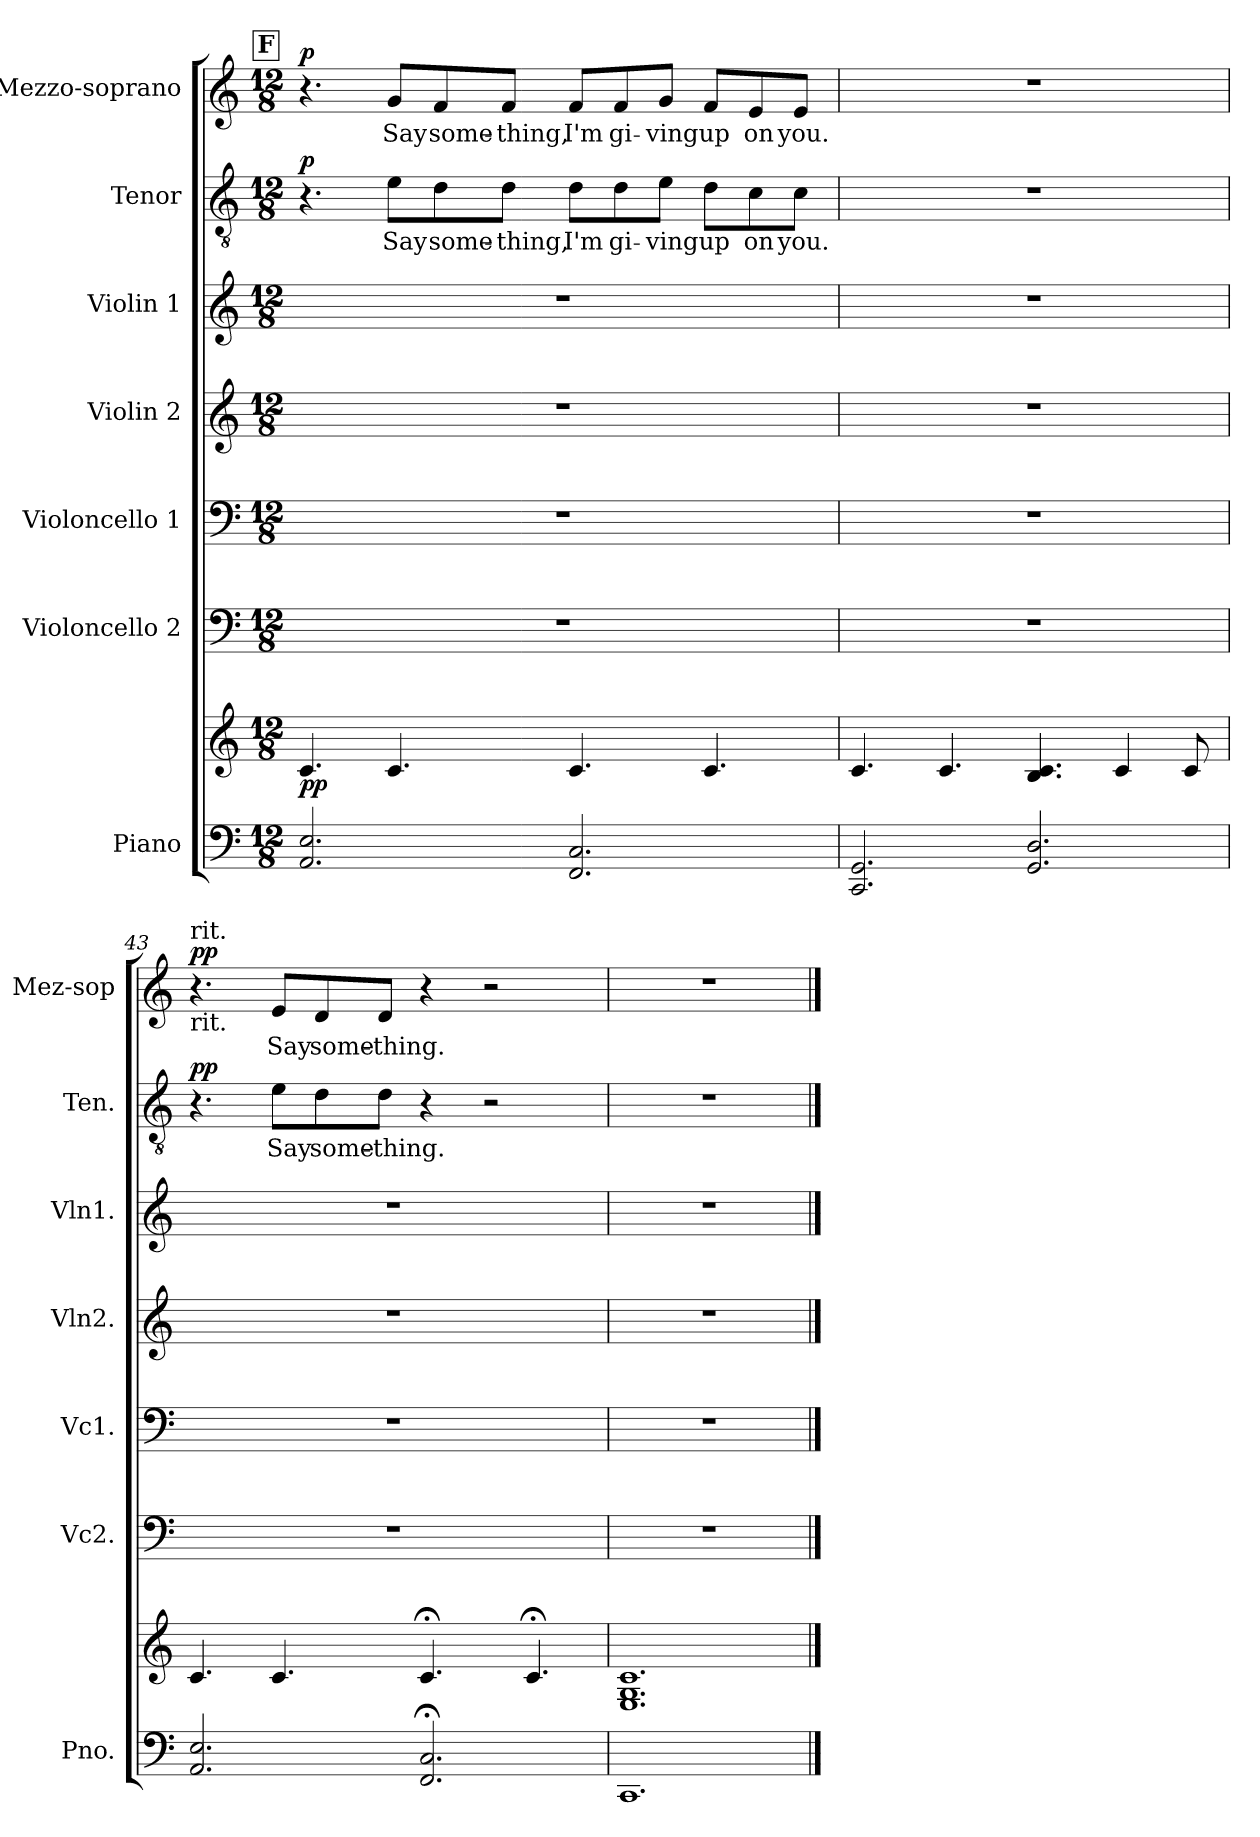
**kern	**kern	**dynam	**kern	**kern	**kern	**kern	**kern	**text	**dynam	**kern	**text	**dynam
*part7	*part7	*part7	*part6	*part5	*part4	*part3	*part2	*part2	*part2	*part1	*part1	*part1
*staff8	*staff7	*staff7/8	*staff6	*staff5	*staff4	*staff3	*staff2	*staff2	*staff2	*staff1	*staff1	*staff1
*I"Piano	*	*	*I"Violoncello 2	*I"Violoncello 1	*I"Violin 2	*I"Violin 1	*I"Tenor	*	*	*I"Mezzo-soprano	*	*
*I'Pno.	*	*	*I'Vc2.	*I'Vc1.	*I'Vln2.	*I'Vln1.	*I'Ten.	*	*	*I'Mez-sop	*	*
!!LO:PB:g=z
*clefF4	*clefG2	*	*clefF4	*clefF4	*clefG2	*clefG2	*clefGv2	*	*	*clefG2	*	*
*	*	*	*	*	*	*	*ITrd8c14	*	*	*	*	*
*k[]	*k[]	*	*k[]	*k[]	*k[]	*k[]	*k[]	*	*	*k[]	*	*
*M12/8	*M12/8	*	*M12/8	*M12/8	*M12/8	*M12/8	*M12/8	*	*	*M12/8	*	*
!!LO:REH:place=s1:a:B:fs=14:t=F
=41	=41	=41	=41	=41	=41	=41	=41	=41	=41	=41	=41	=41
!	!	!LO:DY:b	!	!	!	!	!	!	!LO:DY:b	!	!	!LO:DY:b
2.AA/ 2.E/	4.c/	pp	1.r	1.r	1.r	1.r	4.r	.	p	4.r	.	p
.	4.c/	.	.	.	.	.	8E\L	Say	.	8g/L	Say	.
.	.	.	.	.	.	.	8D\	some-	.	8f/	some-	.
.	.	.	.	.	.	.	8D\J	-thing,	.	8f/J	-thing,	.
2.FF/ 2.C/	4.c/	.	.	.	.	.	8D\L	I'm	.	8f/L	I'm	.
.	.	.	.	.	.	.	8D\	gi-	.	8f/	gi-	.
.	.	.	.	.	.	.	8E\J	-ving	.	8g/J	-ving	.
.	4.c/	.	.	.	.	.	8D\L	up	.	8f/L	up	.
.	.	.	.	.	.	.	8C\	on	.	8e/	on	.
.	.	.	.	.	.	.	8C\J	you.	.	8e/J	you.	.
=42	=42	=42	=42	=42	=42	=42	=42	=42	=42	=42	=42	=42
2.CC/ 2.GG/	4.c/	.	1.r	1.r	1.r	1.r	1.r	.	.	1.r	.	.
.	4.c/	.	.	.	.	.	.	.	.	.	.	.
2.GG/ 2.D/	4.B/ 4.c/	.	.	.	.	.	.	.	.	.	.	.
.	4c/	.	.	.	.	.	.	.	.	.	.	.
.	8c/	.	.	.	.	.	.	.	.	.	.	.
=43	=43	=43	=43	=43	=43	=43	=43	=43	=43	=43	=43	=43
!	!	!	!	!	!	!	!	!	!	!LO:TX:b:t=rit.	!	!
!	!	!	!	!	!	!	!	!	!	!LO:TX:a:t=rit.	!	!
!	!	!	!	!	!	!	!	!	!LO:DY:b	!	!	!LO:DY:b
2.AA/ 2.E/	4.c/	.	1.r	1.r	1.r	1.r	4.r	.	pp	4.r	.	pp
.	4.c/	.	.	.	.	.	8E\L	Say	.	8e/L	Say	.
.	.	.	.	.	.	.	8D\	some-	.	8d/	some-	.
.	.	.	.	.	.	.	8D\J	-thing.	.	8d/J	-thing.	.
2.FF/;< 2.C/;<	4.c;</	.	.	.	.	.	4r	.	.	4r	.	.
.	.	.	.	.	.	.	2r	.	.	2r	.	.
.	4.c;</	.	.	.	.	.	.	.	.	.	.	.
=44	=44	=44	=44	=44	=44	=44	=44	=44	=44	=44	=44	=44
1.CC	1.E 1.G 1.c	.	1.r	1.r	1.r	1.r	1.r	.	.	1.r	.	.
==	==	==	==	==	==	==	==	==	==	==	==	==
*-	*-	*-	*-	*-	*-	*-	*-	*-	*-	*-	*-	*-
